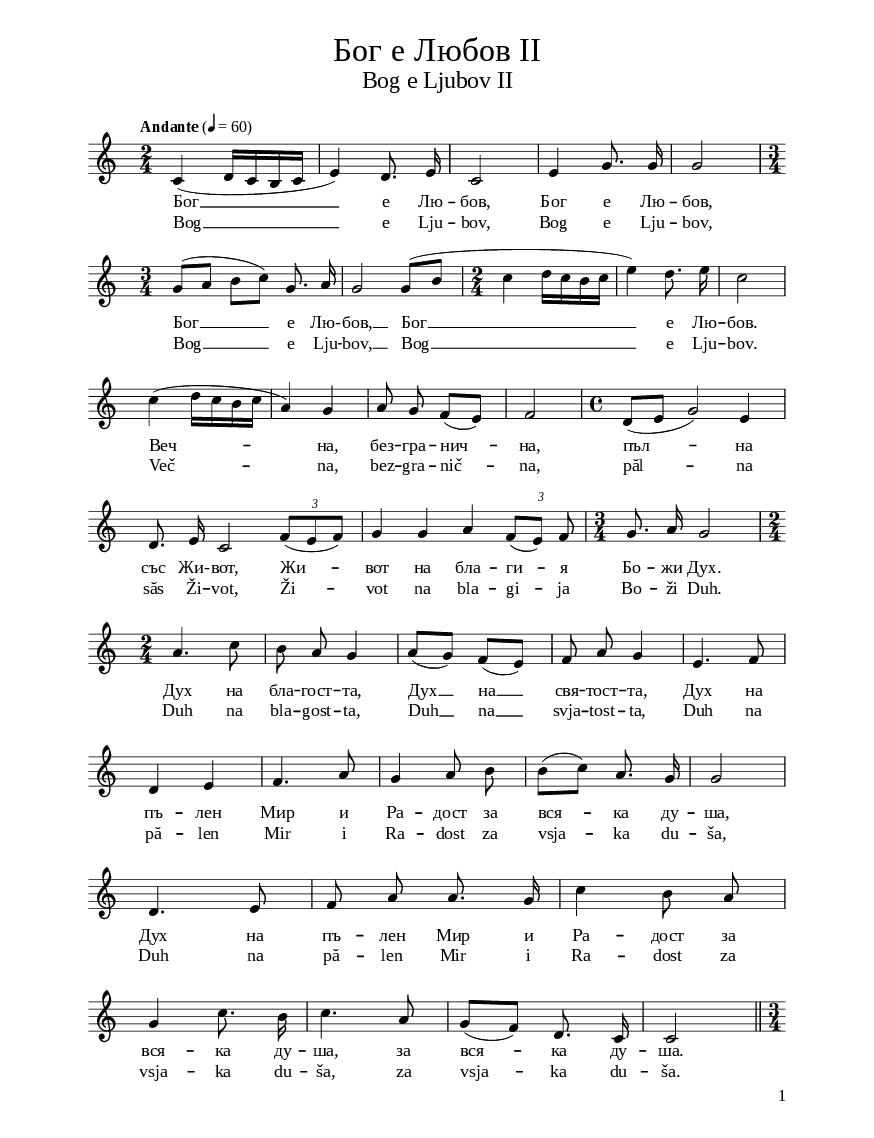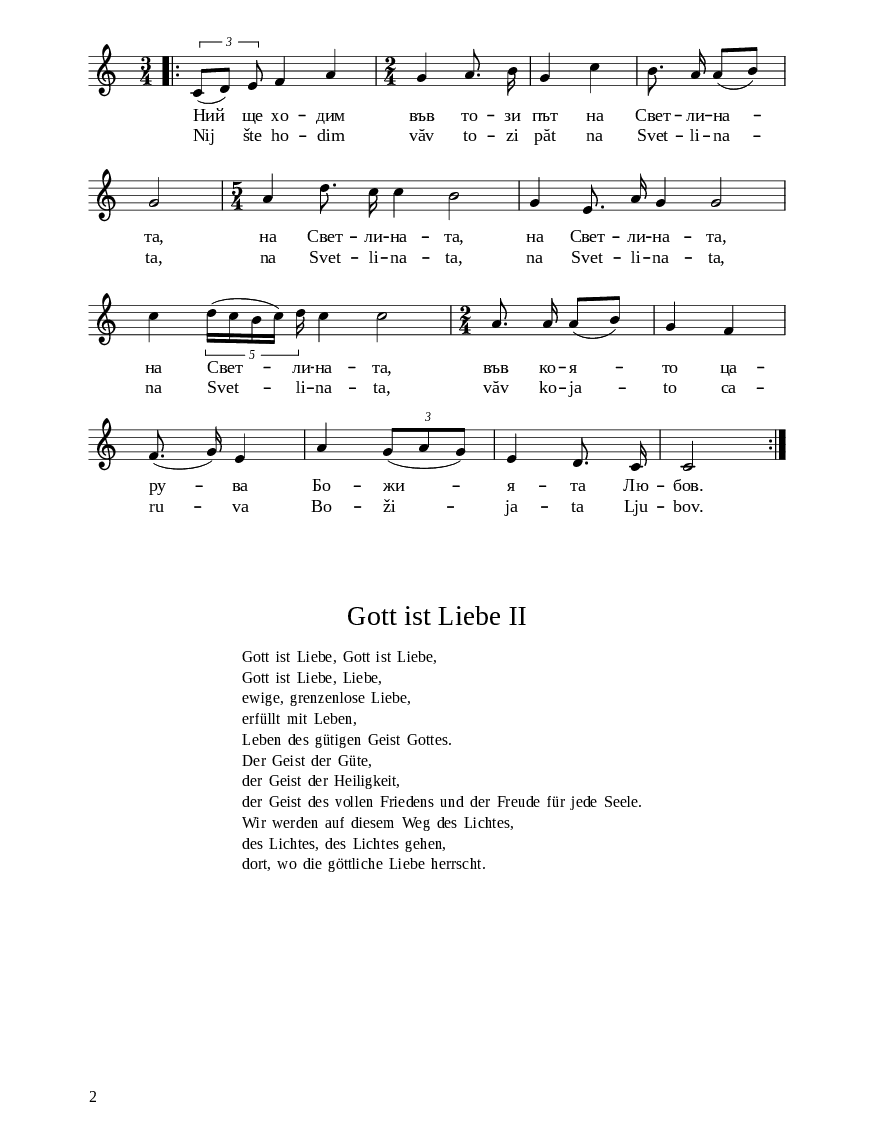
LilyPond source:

\version "2.24.2"

% include paper part and global functions
\include "include/globals.ily"

\bookpart {
  \label #'ref166
  \tocItem \markup "Бог е Любов II – Bog e Ljubov II"
  \include "include/bookpart-paper.ily"
  \score {
    \include "include/score-layout.ily"

    \new Voice \absolute {
      \clef treble
      \key c \major
      \time 2/4
      \tempoFunc "Andante" 4 "60"
      \autoBeamOff
      c'4 (  d'16 [  c'16  b16  c'16 ]
      | % 2
      e'4 )  d'8.  e'16 | % 3
      c'2 | % 4
      e'4  g'8.  g'16 | % 5
      g'2 \break | % 6
      \time 3/4 g'8 ( [  a'8 ]  b'8 [  c''8 ) ]  % 7
      g'8.   a'16 |  g'2 % 8
      g'8 ( [  b'8 ] | % 9
      \time 2/4 c''4  d''16 [  c''16  b'16
      c''16 ] |
      e''4 )  d''8.  e''16 | % 11
      c''2 \break | % 12
      c''4 (  d''16 [  c''16  b'16
      c''16 ] | % 13
      a'4 )  g'4 | % 14
      a'8  g'8  f'8 ( [  e'8 ) ] | % 15
      f'2 | % 16
      \time 4/4  | % 16
      d'8 ( [  e'8  ]  g'2 ) e'4 | \break % 17
      d'8.  e'16  c'2 \once \omit
      TupletBracket
      \times 2/3  {
        f'8 ( [  e'8  f'8 ) ]
      }
      |  % 18
      g'4  g'4  a'4 \once \omit TupletBracket
      \times 2/3  {
        f'8 ( [  e'8 )  ] f'8
      }
      | % 19
      \time 3/4  | % 19
      g'8.  a'16  g'2 |
      \time 2/4  |
      a'4.  c''8 |  % 21
      b'8  a'8  g'4 |  % 22
      a'8 ( [  g'8 ) ]  f'8 ( [  e'8 ) ]
      | % 23
      f'8  a'8  g'4 | % 24
      e'4.  f'8 | % 25
      d'4  e'4 | % 26
      f'4.  a'8   | % 27
      g'4  a'8  b'8 | % 28
      b'8 ( [  c''8 ) ]  a'8.  g'16 | % 29
      g'2 \break |
      d'4.  e'8 | % 31
      f'8  a'8  a'8.  g'16 | % 32
      c''4  b'8  a'8 \break | % 33
      g'4  c''8.  b'16 | % 34
      c''4.  a'8 | % 35
      g'8 ( [  f'8 ) ]  d'8.  c'16 | % 36
      c'2 \break
      \bar ".|:-||"

      | % 37
      \time 3/4  | % 37

      \times 2/3  {
        c'8 ( [  d'8 ) ]  e'8
      }
      f'4  a'4 | % 38
      \time 2/4  | % 38
      g'4  a'8.   b'16   | % 39
      g'4  c''4  |
      b'8.  a'16  a'8 ( [  b'8 ) ] | % 41
      g'2  | % 42
      \time 5/4  | % 42
      a'4  d''8.  c''16  c''4
      b'2 | % 43
      g'4  e'8.  a'16  g'4  g'2 | \break % 44
      c''4
      \times 4/5  {
        d''16 ( [  c''16  b'16
        c''16 )  ] d''16
      }
      c''4  c''2  | % 45
      \time 2/4  | % 45
      a'8.  a'16  a'8 ( [  b'8 ) ] | % 46
      g'4  f'4 | \break % 47
      f'8. (  g'16 )  e'4 | % 48
      a'4 \once \omit TupletBracket
      \times 2/3  {
        g'8 ( [  a'8  g'8 ) ]
      }
      | % 49
      e'4  d'8.  c'16 |
      c'2
      \bar ":|."
    }

    \addlyrics {
      Бог __ е Лю -- бов,
      Бог е Лю -- бов, Бог __    е
      "Лю-" -- бов, __  Бог __
      е Лю -- бов. Веч --
      на, без -- гра -- нич
      -- на, пъл -- на със "Жи-" --
      вот, Жи --  вот на бла -- ги
      -- я Бо -- жи Дух. Дух на бла --
      гост -- та, Дух __  на __  свя --
      тост -- та, Дух на пъ -- лен Мир
      и Ра -- дост за вся -- ка ду --
      ша, Дух на пъ -- лен Мир и Ра --
      дост за вся -- ка ду -- ша, за
      вся -- ка ду -- ша. Ний  ще
      хо -- дим във то -- зи път на
      Свет -- ли -- на -- та, на Свет --
      ли -- на -- та, на Свет -- ли -- на --
      та, на Свет --   ли -- на --
      та, във ко -- я -- то ца -- ру
      -- ва Бо -- жи --  я -- та
      Лю -- бов.}
      \addlyrics {
        Bog __ e Lju -- bov,
        Bog e Lju -- bov, Bog __    e
        Lju -- bov, __ Bog __
        e Lju -- bov. Več --
        na, bez -- gra -- nič
        -- na, păl -- na săs Ži --
        vot, Ži --  vot na bla -- gi
        -- ja Bo -- ži Duh. Duh na bla --
        gost -- ta, Duh __ na __  svja --
        tost -- ta, Duh na pă -- len Mir
        i Ra -- dost za vsja -- ka du --
        ša, Duh na pă -- len Mir i Ra --
        dost za vsja -- ka du -- ša, za
        vsja -- ka du -- ša. Nij  šte
        ho -- dim văv to -- zi păt na
        Svet -- li -- na -- ta, na Svet --
        li -- na -- ta, na Svet -- li -- na --
        ta, na Svet --   li -- na --
        ta, văv ko -- ja -- to ca -- ru
        -- va Bo -- ži --  ja -- ta
        Lju -- bov.}

        \header {
          title = \titleFunc "Бог е Любов II" "Bog e Ljubov II"
        }

        \midi{}

      } % score

  \markup \empty-two

      % include foreign translation(s) of the song
      \version "2.24.4"

\markup \fill-line { \fontsize #deTitleFontSize "Gott ist Liebe II" }

\markup \null
\markup \null
\markup \abs-fontsize #11 {
   \fill-line {
  \override #`(baseline-skip . ,deCoupletBaselineSkip)

  \column {


    \line { " " Gott ist Liebe, Gott ist Liebe, }

    \line { " " Gott ist Liebe, Liebe,}

    \line { " " ewige, grenzenlose Liebe, }

    \line { " " erfüllt mit Leben, }

    \line { " " Leben des gütigen Geist Gottes. }

    \line { " " Der Geist der Güte, }

    \line { " " der Geist der Heiligkeit,}

    \line { " " der Geist des vollen Friedens und der Freude für jede Seele.}

    \line { " " Wir werden auf diesem Weg des Lichtes,}
    \line { " "  des Lichtes, des Lichtes gehen,  }
    
    \line { " " dort, wo die göttliche Liebe herrscht.}

  }

  }


}


    } % bookpart


